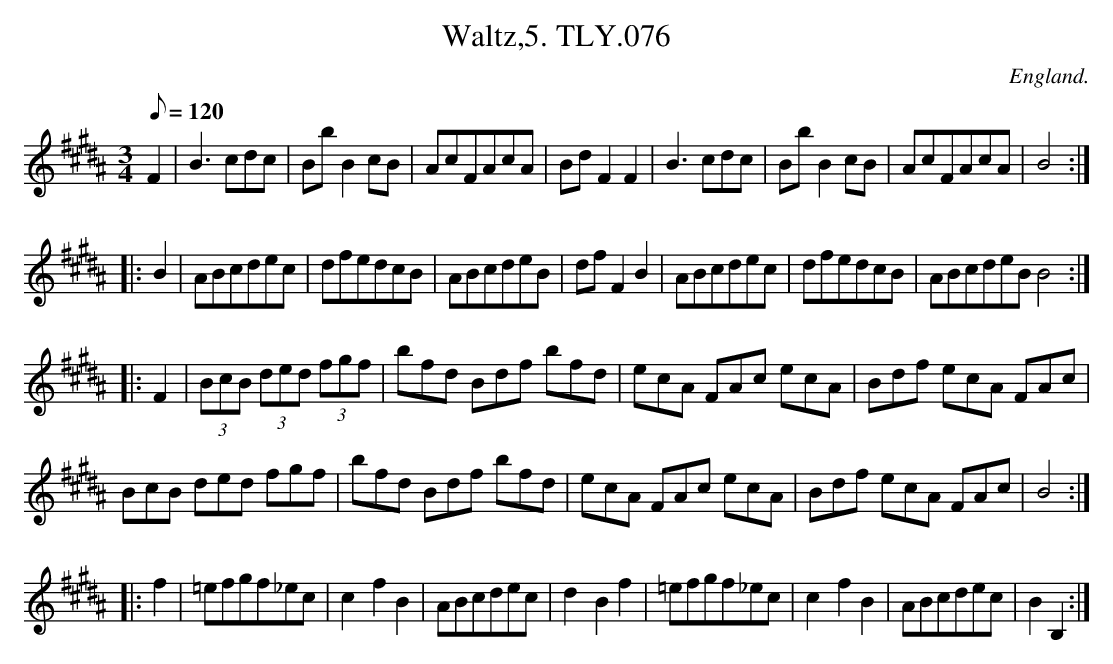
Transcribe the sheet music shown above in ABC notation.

X:1
T:Waltz,5. TLY.076
M:3/4
L:1/8
Q:120
O:England.
K:B_
F2| B3 cdc| Bb B2 cB| AcFAcA| Bd F2F2|B3  cdc| Bb B2 cB| AcFAcA|B4:|!
|:B2|ABcdec|dfedcB|ABcdeB|df F2B2|ABcdec|dfedcB|ABcdeB B4:|!
|:F2| (3BcB (3ded (3 fgf| bfd Bdf bfd|ecA FAc ecA| Bdf ecA FAc|!
 BcB ded fgf| bfd Bdf bfd|ecA FAc ecA| Bdf ecA FAc|B4:|!
|:f2|=efgf_ec| c2-f2 B2|ABcdec| d2-B2 f2| =efgf_ec| c2-f2 B2|ABcdec| B2
 B,2 :|]
